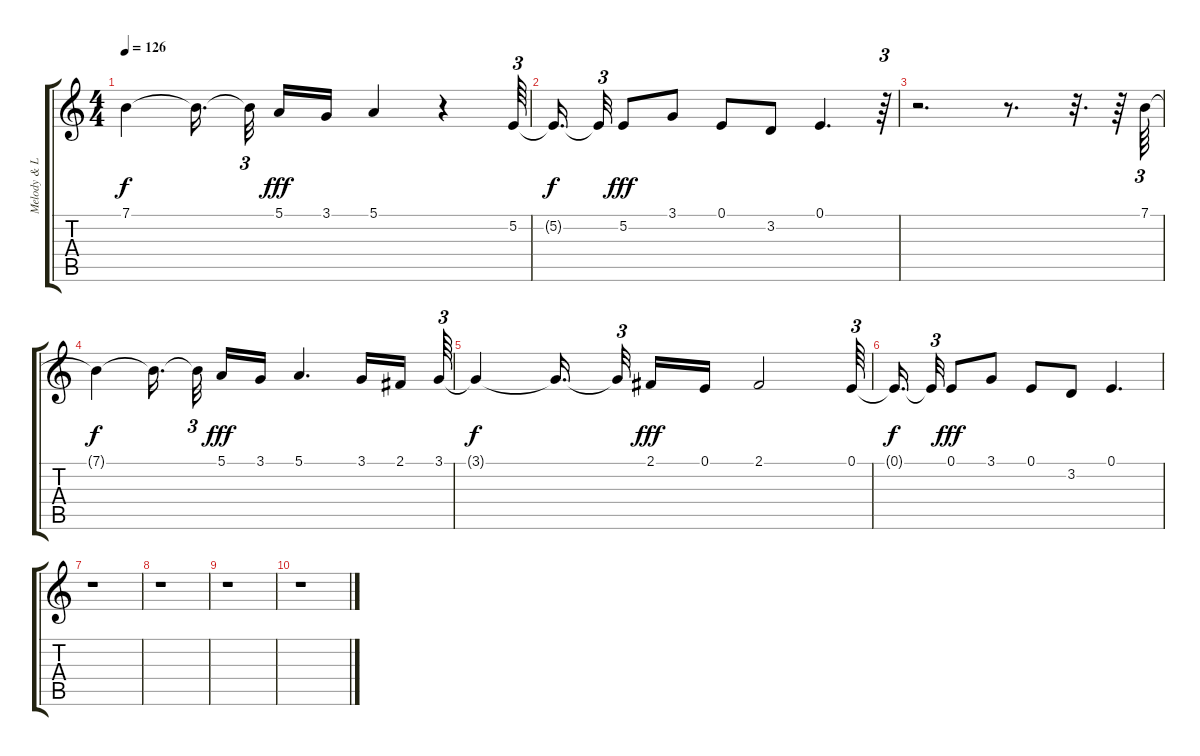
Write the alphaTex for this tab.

\track ("Melody & Lyric" "Melody & L") {instrument clarinet}
\staff {score tabs}
\tuning (E4 B3 G3 D3 A2 E2) {hide}
\ts (4 4)
\tempo 126
\clef g2
\ks c
7.1{t}.4{dy f} 7.1{t}.16{d} 7.1{t}.32{tu (3 2)} 5.1.16{dy fff} 3.1.16 5.1.4 r.4 5.2.64{tu (3 2)} |
5.2{t}.16{d dy f} 5.2{t}.32{tu (3 2)} 5.2.8{dy fff} 3.1.8 0.1.8 3.2.8 0.1.4{d} r.64{tu (3 2)} |
r.2{d} r.8{d} r.32{d} r.64 7.1.64{tu (3 2)} |
7.1{t}.4{dy f} 7.1{t}.16{d} 7.1{t}.32{tu (3 2)} 5.1.16{dy fff} 3.1.16 5.1.4{d} 3.1.16 2.1.16 3.1.64{tu (3 2)} |
3.1{t}.4{dy f} 3.1{t}.16{d} 3.1{t}.32{tu (3 2)} 2.1.16{dy fff} 0.1.16 2.1.2 0.1.64{tu (3 2)} |
0.1{t}.16{d dy f} 0.1{t}.32{tu (3 2)} 0.1.8{dy fff} 3.1.8 0.1.8 3.2.8 0.1.4{d} |
r.1 |
r.1 |
r.1 |
r.1
